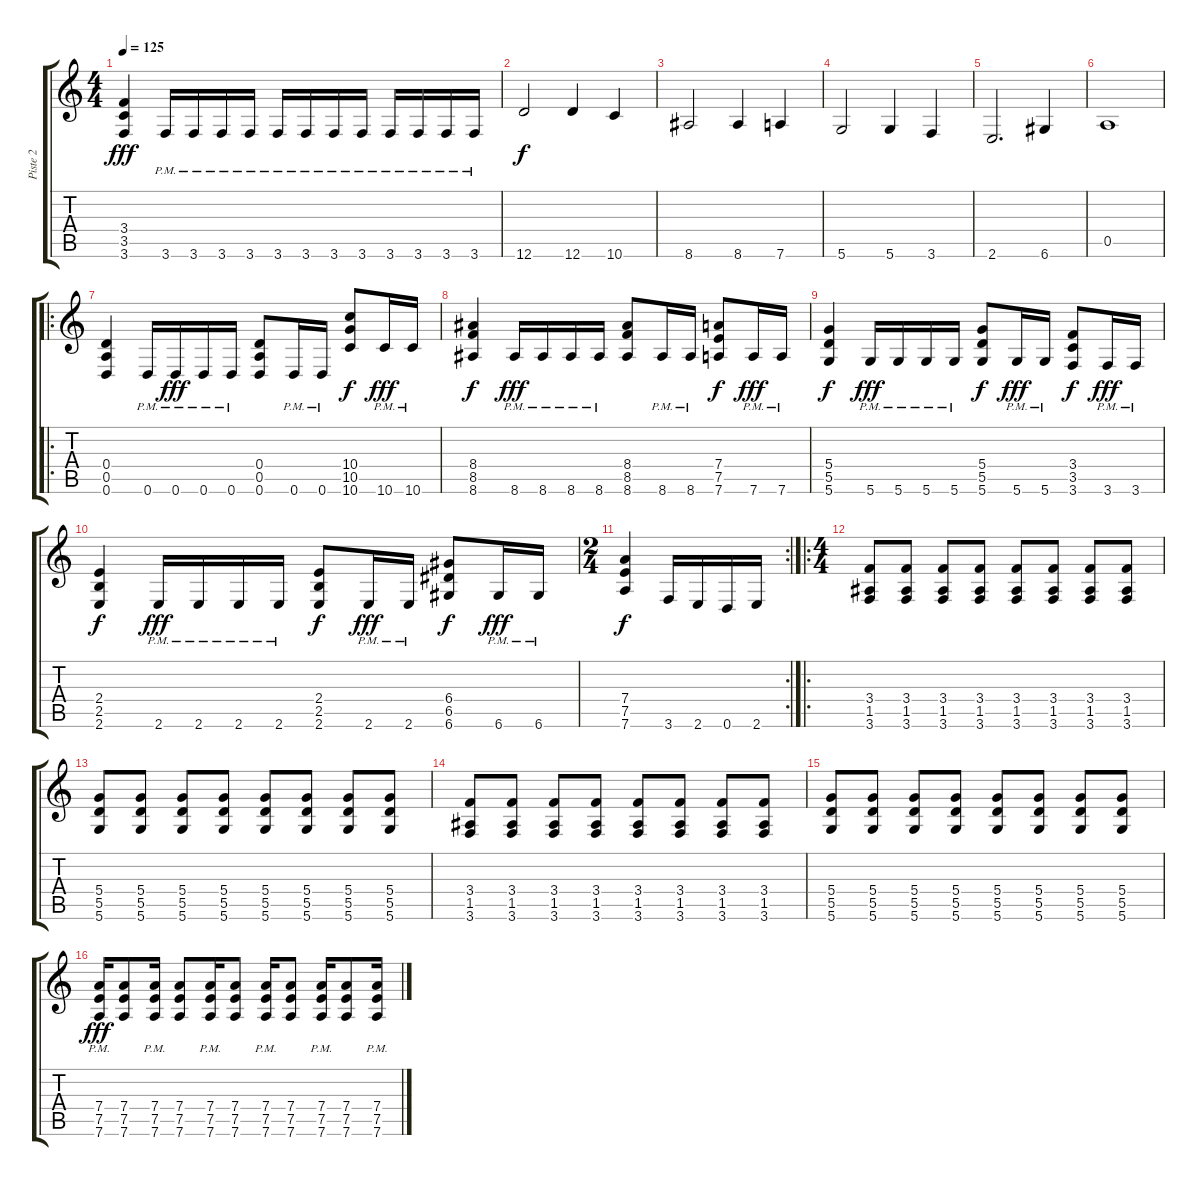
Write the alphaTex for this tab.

\track ("Piste 2" "Piste 2") {instrument distortionguitar}
\staff {score tabs}
\tuning (E4 B3 G3 D3 A2 D2) {hide}
\ts (4 4)
\tempo 125
\clef g2
\ks c
(3.4 3.5 3.6).4{dy fff} 3.6{pm}.16 3.6{pm}.16 3.6{pm}.16 3.6{pm}.16 3.6{pm}.16 3.6{pm}.16 3.6{pm}.16 3.6{pm}.16 3.6{pm}.16 3.6{pm}.16 3.6{pm}.16 3.6{pm}.16 |
12.6.2{dy f} 12.6.4 10.6.4 |
8.6.2 8.6.4 7.6.4 |
5.6.2 5.6.4 3.6.4 |
2.6.2{d} 6.6.4 |
0.5.1 |
\ro
(0.4 0.5 0.6).4 0.6{pm}.16 0.6{pm}.16{dy fff} 0.6{pm}.16 0.6{pm}.16 (0.4 0.5 0.6).8 0.6{pm}.16 0.6{pm}.16 (10.4 10.5 10.6).8{dy f} 10.6{pm}.16{dy fff} 10.6{pm}.16 |
(8.4 8.5 8.6).4{dy f} 8.6{pm}.16{dy fff} 8.6{pm}.16 8.6{pm}.16 8.6{pm}.16 (8.4 8.5 8.6).8 8.6{pm}.16 8.6{pm}.16 (7.4 7.5 7.6).8{dy f} 7.6{pm}.16{dy fff} 7.6{pm}.16 |
(5.4 5.5 5.6).4{dy f} 5.6{pm}.16{dy fff} 5.6{pm}.16 5.6{pm}.16 5.6{pm}.16 (5.4 5.5 5.6).8{dy f} 5.6{pm}.16{dy fff} 5.6{pm}.16 (3.4 3.5 3.6).8{dy f} 3.6{pm}.16{dy fff} 3.6{pm}.16 |
(2.4 2.5 2.6).4{dy f} 2.6{pm}.16{dy fff} 2.6{pm}.16 2.6{pm}.16 2.6{pm}.16 (2.4 2.5 2.6).8{dy f} 2.6{pm}.16{dy fff} 2.6{pm}.16 (6.4 6.5 6.6).8{dy f} 6.6{pm}.16{dy fff} 6.6{pm}.16 |
\rc 2
\ts (2 4)
(7.4 7.5 7.6).4{dy f} 3.6.16 2.6.16 0.6.16 2.6.16 |
\ro
\ts (4 4)
(3.4 1.5 3.6).8 (3.4 1.5 3.6).8 (3.4 1.5 3.6).8 (3.4 1.5 3.6).8 (3.4 1.5 3.6).8 (3.4 1.5 3.6).8 (3.4 1.5 3.6).8 (3.4 1.5 3.6).8 |
(5.4 5.5 5.6).8 (5.4 5.5 5.6).8 (5.4 5.5 5.6).8 (5.4 5.5 5.6).8 (5.4 5.5 5.6).8 (5.4 5.5 5.6).8 (5.4 5.5 5.6).8 (5.4 5.5 5.6).8 |
(3.4 1.5 3.6).8 (3.4 1.5 3.6).8 (3.4 1.5 3.6).8 (3.4 1.5 3.6).8 (3.4 1.5 3.6).8 (3.4 1.5 3.6).8 (3.4 1.5 3.6).8 (3.4 1.5 3.6).8 |
(5.4 5.5 5.6).8 (5.4 5.5 5.6).8 (5.4 5.5 5.6).8 (5.4 5.5 5.6).8 (5.4 5.5 5.6).8 (5.4 5.5 5.6).8 (5.4 5.5 5.6).8 (5.4 5.5 5.6).8 |
(7.4{pm} 7.5{pm} 7.6{pm}).16{dy fff} (7.4 7.5 7.6).8 (7.4{pm} 7.5{pm} 7.6{pm}).16 (7.4 7.5 7.6).8 (7.4{pm} 7.5{pm} 7.6{pm}).16 (7.4 7.5 7.6).8 (7.4{pm} 7.5{pm} 7.6{pm}).16 (7.4 7.5 7.6).8 (7.4{pm} 7.5{pm} 7.6{pm}).16 (7.4 7.5 7.6).8 (7.4{pm} 7.5{pm} 7.6{pm}).16
